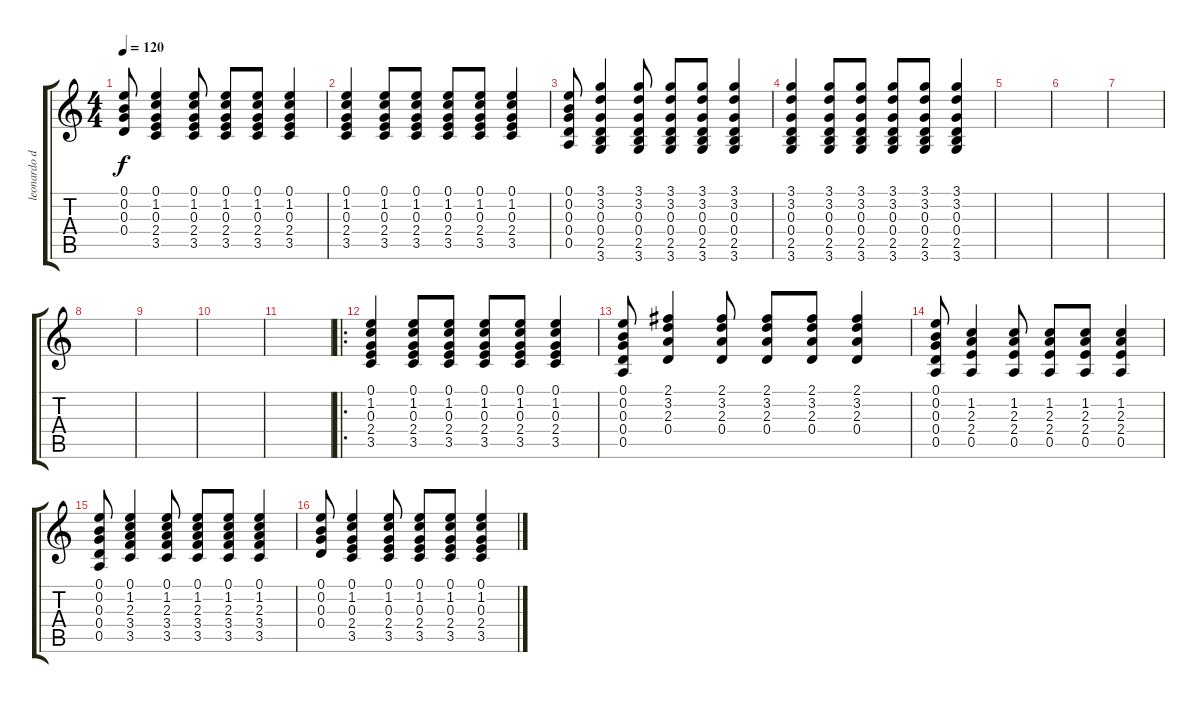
\track ("leonardo de lozanne" "leonardo d") {instrument electricguitarclean}
\staff {score tabs}
\tuning (E4 B3 G3 D3 A2 E2) {hide}
\ts (4 4)
\tempo 120
\clef g2
\ks c
(0.1 0.2 0.3 0.4).8{dy f} (0.1 1.2 0.3 2.4 3.5).4 (0.1 1.2 0.3 2.4 3.5).8 (0.1 1.2 0.3 2.4 3.5).8 (0.1 1.2 0.3 2.4 3.5).8 (0.1 1.2 0.3 2.4 3.5).4 |
(0.1 1.2 0.3 2.4 3.5).4 (0.1 1.2 0.3 2.4 3.5).8 (0.1 1.2 0.3 2.4 3.5).8 (0.1 1.2 0.3 2.4 3.5).8 (0.1 1.2 0.3 2.4 3.5).8 (0.1 1.2 0.3 2.4 3.5).4 |
(0.1 0.2 0.3 0.4 0.5).8 (3.1 3.2 0.3 0.4 2.5 3.6).4 (3.1 3.2 0.3 0.4 2.5 3.6).8 (3.1 3.2 0.3 0.4 2.5 3.6).8 (3.1 3.2 0.3 0.4 2.5 3.6).8 (3.1 3.2 0.3 0.4 2.5 3.6).4 |
(3.1 3.2 0.3 0.4 2.5 3.6).4 (3.1 3.2 0.3 0.4 2.5 3.6).8 (3.1 3.2 0.3 0.4 2.5 3.6).8 (3.1 3.2 0.3 0.4 2.5 3.6).8 (3.1 3.2 0.3 0.4 2.5 3.6).8 (3.1 3.2 0.3 0.4 2.5 3.6).4 |
|
|
|
|
|
|
|
\ro
(0.1 1.2 0.3 2.4 3.5).4 (0.1 1.2 0.3 2.4 3.5).8 (0.1 1.2 0.3 2.4 3.5).8 (0.1 1.2 0.3 2.4 3.5).8 (0.1 1.2 0.3 2.4 3.5).8 (0.1 1.2 0.3 2.4 3.5).4 |
(0.1 0.2 0.3 0.4 0.5).8 (2.1 3.2 2.3 0.4).4 (2.1 3.2 2.3 0.4).8 (2.1 3.2 2.3 0.4).8 (2.1 3.2 2.3 0.4).8 (2.1 3.2 2.3 0.4).4 |
(0.1 0.2 0.3 0.4 0.5).8 (1.2 2.3 2.4 0.5).4 (1.2 2.3 2.4 0.5).8 (1.2 2.3 2.4 0.5).8 (1.2 2.3 2.4 0.5).8 (1.2 2.3 2.4 0.5).4 |
(0.1 0.2 0.3 0.4 0.5).8 (0.1 1.2 2.3 3.4 3.5).4 (0.1 1.2 2.3 3.4 3.5).8 (0.1 1.2 2.3 3.4 3.5).8 (0.1 1.2 2.3 3.4 3.5).8 (0.1 1.2 2.3 3.4 3.5).4 |
(0.1 0.2 0.3 0.4).8 (0.1 1.2 0.3 2.4 3.5).4 (0.1 1.2 0.3 2.4 3.5).8 (0.1 1.2 0.3 2.4 3.5).8 (0.1 1.2 0.3 2.4 3.5).8 (0.1 1.2 0.3 2.4 3.5).4
